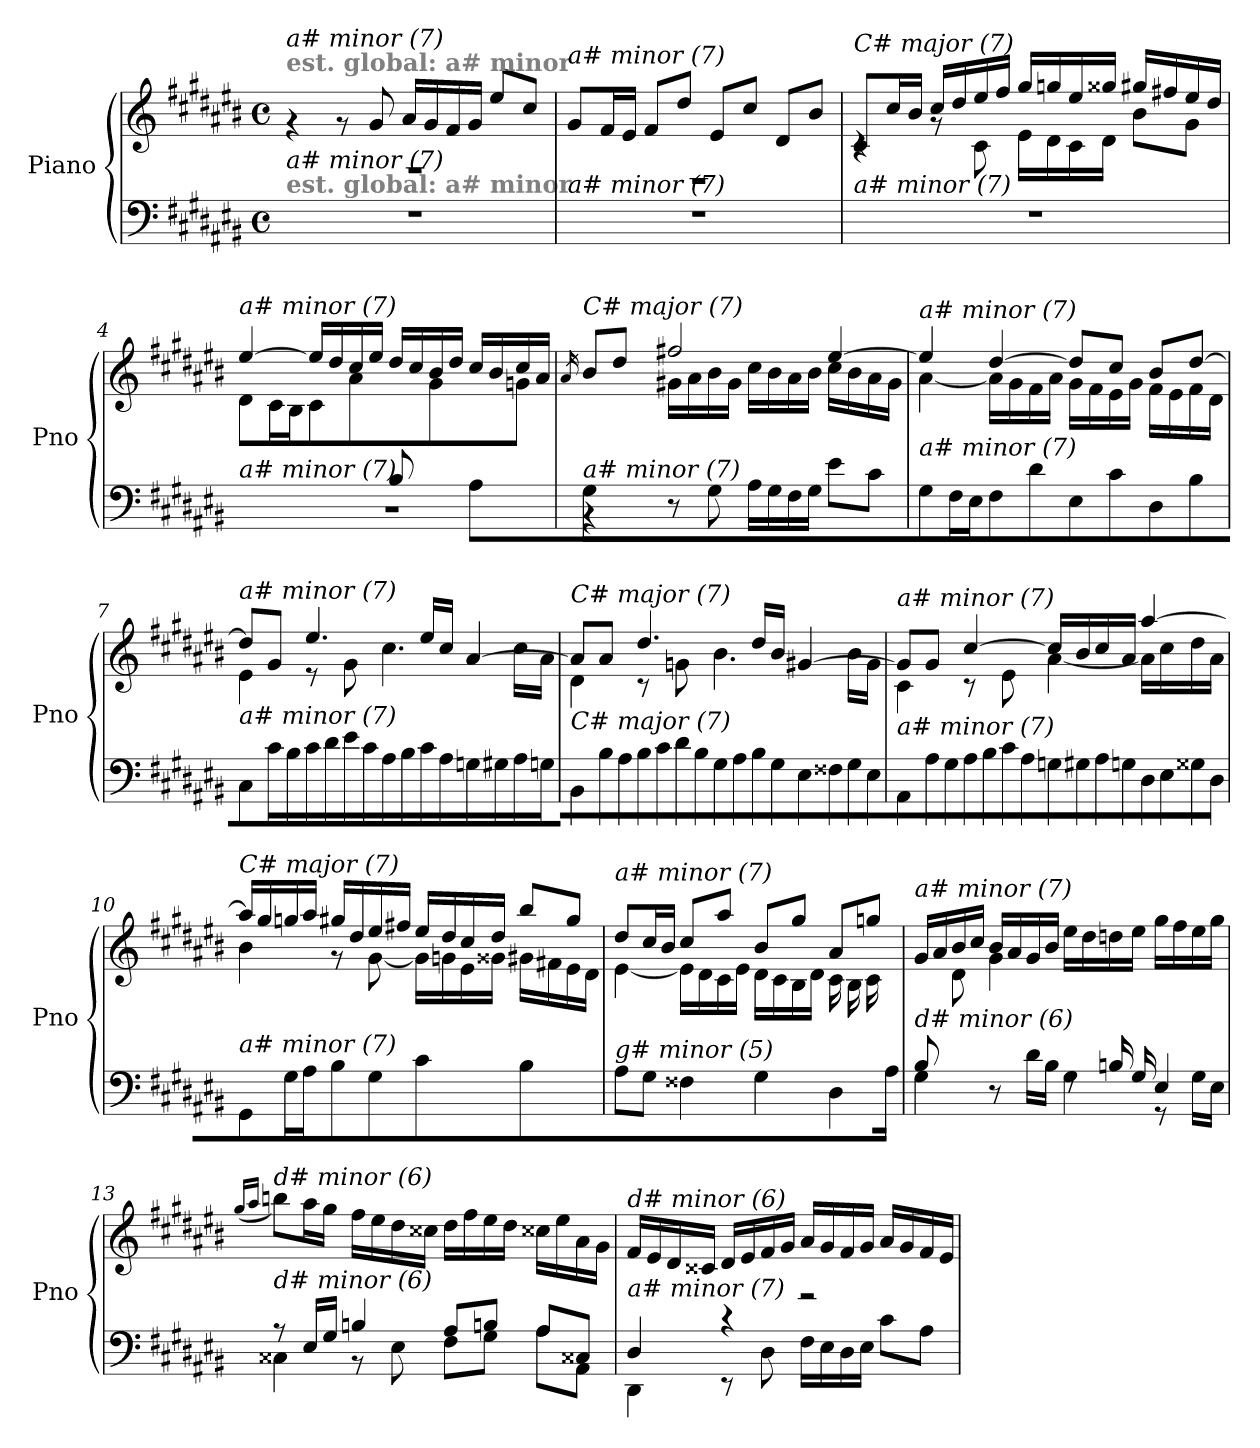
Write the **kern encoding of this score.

**kern	**kern
*part1	*part1
*staff2	*staff1
*I"Piano	*
*I'Pno	*
*clefF4	*clefG2
*k[f#c#g#d#a#e#b#]	*k[f#c#g#d#a#e#b#]
*M4/4	*M4/4
*met(c)	*met(c)
=1	=1
*	*^
!	!LO:TX:a:B:color=#808080:t=est. global&colon; a# minor	!
!	!LO:TX:i:t=a# minor (7)	!
!LO:TX:a:B:color=#808080:t=est. global&colon; a# minor	!	!
!LO:TX:i:t=a# minor (7)	!	!
1r	1rF	4rg
.	.	8rg
.	.	8g#/
.	.	16a#/LL
.	.	16g#/
.	.	16f#/
.	.	16g#/JJ
.	.	8ee#/L
.	.	8cc#/J
=2	=2	=2
!	!LO:TX:i:t=a# minor (7)	!
!LO:TX:i:t=a# minor (7)	!	!
1r	1rD	8g#/L
.	.	16f#/L
.	.	16e#/JJ
.	.	8f#/L
.	.	8dd#/J
.	.	8e#/L
.	.	8cc#/J
.	.	8d#/L
.	.	8b#/J
=3	=3	=3
!	!LO:TX:i:t=C# major (7)	!
!LO:TX:i:t=a# minor (7)	!	!
1r	8c#/L	4rc
.	16cc#/L	.
.	16b#/JJ	.
.	16cc#/LL	8rg
.	16dd#/	.
.	16ee#/	8c#\
.	16ff#/JJ	.
.	16gg#/LL	16e#\LL
.	16ggni/	16d#\
.	16ee#/	16c#\
.	16gg##i/JJ	16d#\JJ
.	16gg#/LL	8b#\L
.	16ff#X/	.
.	16ee#/	8g#\J
.	16dd#/JJ	.
!!LO:LB:g=z	!!
=4	=4	=4
*^	*	*
!	!	!LO:TX:i:t=a# minor (7)	!
!LO:TX:i:t=a# minor (7)	!	!	!
2ryy	1r	[4ee#/	8d#\L
.	.	.	16c#\L
.	.	.	16B#\JJ
.	.	16ee#/LL]	8c#\L
.	.	16dd#/	.
.	.	16cc#/	8a#\J
.	.	16ee#/JJ	.
8B#/L	.	16dd#/LL	8ryy
.	.	16cc#/	.
8ryy	.	16b#/	8g#\J
.	.	16dd#/JJ	.
8A#/L	.	16cc#/LL	8ryy
.	.	16b#/	.
8ryy	.	16cc#/	8gni\J
.	.	16a#/JJ	.
=5	=5	=5	=5
.	.	16qa#/	.
!	!	!LO:TX:i:t=C# major (7)	!
!LO:TX:i:t=a# minor (7)	!	!	!
8G#/L	4rBB	8b#/L	8ryy
2..ryy	.	8dd#/J	16g#\L
.	.	.	16gni\JJ
.	8r	2ff#X/	16g#\LL
.	.	.	16a#\
.	8G#\	.	16b#\
.	.	.	16g#\JJ
.	16A#\LL	.	16cc#\LL
.	16G#\	.	16b#\
.	16F#\	.	16a#\
.	16G#\JJ	.	16b#\JJ
.	8e#\L	[4ee#/	16cc#\LL
.	.	.	16b#\
.	8c#\J	.	16a#\
.	.	.	16g#\JJ
*v	*v	*	*
=6	=6	=6
!	!LO:TX:i:t=a# minor (7)	!
!LO:TX:i:t=a# minor (7)	!	!
8G#\L	4ee#/]	[4a#\
16F#\L	.	.
16E#\JJ	.	.
8F#\L	[4dd#/	16a#\LL]
.	.	16g#\
8d#\J	.	16f#\
.	.	16a#\JJ
8E#\L	8dd#/L]	16g#\LL
.	.	16f#\
8c#\J	8cc#/J	16e#\
.	.	16g#\JJ
8D#\L	8b#/L	16f#\LL
.	.	16e#\
8B#\J	[8dd#/J	16f#\
.	.	16d#\JJ
!!LO:LB:g=z	!!
=7	=7	=7
!	!LO:TX:i:t=a# minor (7)	!
!LO:TX:i:t=a# minor (7)	!	!
8C#\L	8dd#/L]	4e#\
16c#\L	8g#/J	.
16B#\JJ	.	.
16c#\LL	4.ee#/	8r
16d#\	.	.
16e#\	.	8g#\
16c#\JJ	.	.
16A#\LL	.	4.cc#\
16B#\	.	.
16c#\	16ee#/LL	.
16A#\JJ	16cc#/JJ	.
16Gni\LL	[4a#/	.
16G#\	.	.
16A#\	.	16cc#\LL
16Gni\JJ	.	16a#\JJ
=8	=8	=8
!	!LO:TX:i:t=C# major (7)	!
!LO:TX:i:t=C# major (7)	!	!
8BB#\L	8a#/L]	4d#\
16B#\L	8a#/J	.
16A#\JJ	.	.
16B#\LL	4.dd#/	8r
16c#\	.	.
16d#\	.	8gni\
16B#\JJ	.	.
16G#\LL	.	4.b#\
16A#\	.	.
16B#\	16dd#/LL	.
16G#\JJ	16b#/JJ	.
16E#\LL	[4g#/	.
16F##Xj\	.	.
16G#\	.	16b#\LL
16E#\JJ	.	16g#\JJ
=9	=9	=9
!	!LO:TX:i:t=a# minor (7)	!
!LO:TX:i:t=a# minor (7)	!	!
8AA#\L	8g#/L]	4c#\
16A#\L	8g#/J	.
16G#\JJ	.	.
16A#\LL	[4cc#/	8r
16B#\	.	.
16c#\	.	8e#\
16A#\JJ	.	.
16Gni\LL	16cc#/LL]	[4a#\
16G#\	16b#/	.
16A#\	16cc#/	.
16Gni\JJ	16a#/JJ	.
16D#\LL	[4aa#/	16a#\LL]
16E#\	.	16cc#\
16G##Xi\	.	16dd#\
16D#\JJ	.	16a#\JJ
!!LO:LB:g=z	!!
=10	=10	=10
!	!LO:TX:i:t=C# major (7)	!
!LO:TX:i:t=a# minor (7)	!	!
8GG#\L	16aa#/LL]	4b#\
.	16gg#/	.
16G#\L	16ggni/	.
16A#\JJ	16aa#/JJ	.
8B#\L	16gg#/LL	8r
.	16dd#/	.
8G#\J	16ee#/	[8g#\
.	16ff#X/JJ	.
4c#\	16ee#/LL	16g#\LL]
.	16dd#/	16gni\
.	16cc#/	16e#\
.	16dd#/JJ	16g##i\JJ
4B#\	8bb#/L	16g#\LL
.	.	16f#X\
.	8gg#/J	16e#\
.	.	16d#\JJ
=11	=11	=11
*^	*	*
!	!	!LO:TX:i:t=a# minor (7)	!
!LO:TX:i:t=g# minor (5)	!	!	!
2...ryy	8A#\L	8dd#/L	[4e#\
.	8G#\J	16cc#/L	.
.	.	16b#/JJ	.
.	4F##X\	8cc#/L	16e#\LL]
.	.	.	16d#\
.	.	8aa#/J	16c#\
.	.	.	16e#\JJ
.	4G#\	8b#/L	16d#\LL
.	.	.	16c#\
.	.	8gg#/J	16B#\
.	.	.	16d#\JJ
.	4D#\	8a#/L	16c#\LL
.	.	.	16B#\
.	.	8ggni/J	16c#\
16A#/JJ	.	.	16ryy
=12	=12	=12	=12
!	!	!LO:TX:i:t=a# minor (7)	!
!LO:TX:i:t=d# minor (6)	!	!	!
8B#/L	4G#\	16g#/LL	8ryy
.	.	16a#/	.
4.ryy	.	16b#/	8d#\J
.	.	16cc#/JJ	.
.	8r	16b#/LL	4g#\
.	.	16a#/	.
.	16d#\LL	16g#/	.
.	16B#\JJ	16b#/JJ	.
8rF	4G#\	16ee#\LL	2ryy
.	.	16dd#\	.
16Bn/LL	.	16ddni\	.
16G#/JJ	.	16ee#\JJ	.
4E#/	8r	16gg#\LL	.
.	.	16ff#\	.
.	16G#\LL	16ee#\	.
.	16E#\JJ	16gg#\JJ	.
*	*	*v	*v
!!LO:LB:g=z
=13	=13	=13
.	.	(16qgg#/LL
.	.	16qaa#/JJ
!	!	!LO:TX:i:t=d# minor (6)
!LO:TX:i:t=d# minor (6)	!	!
8r	4C##X\	8bbn\L)
16E#/LL	.	16aa#\L
16G#/JJ	.	16gg#\JJ
4Bn/	8r	16ff#\LL
.	.	16ee#\
.	8E#\	16dd#\
.	.	16cc##X\JJ
8A#/L	8F#\L	16dd#\LL
.	.	16ff#\
8Bn/J	8G#\J	16ee#\
.	.	16dd#\JJ
8A#/L	8A#\L	16cc##X\LL
.	.	16ee#\
8C##X/J	8AA#\J	16a#\
.	.	16g#\JJ
=14	=14	=14
!	!	!LO:TX:i:t=d# minor (6)
!LO:TX:i:t=a# minor (7)	!	!
4D#/	4DD#\	16f#/LL
.	.	16e#/
.	.	16d#/
.	.	16c##X/JJ
4r	8r	16d#/LL
.	.	16e#/
.	8D#\	16f#/
.	.	16g#/JJ
2r	16F#\LL	16a#/LL
.	16E#\	16g#/
.	16D#\	16f#/
.	16E#\JJ	16g#/JJ
.	8c#\L	16a#/LL
.	.	16g#/
.	8A#\J	16f#/
.	.	16e#/JJ
*v	*v	*
=	=
*-	*-
